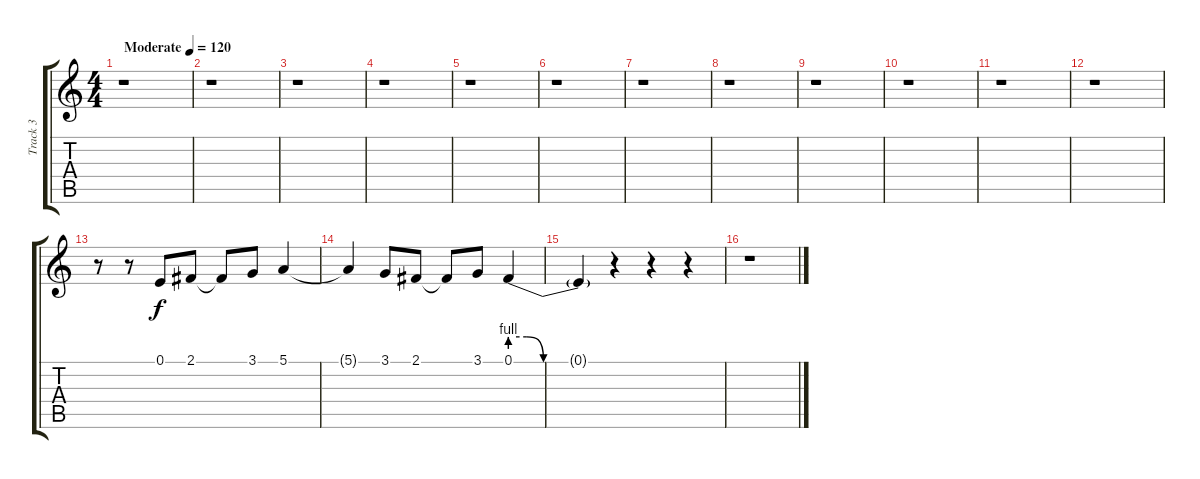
\track ("Track 3" "Track 3") {instrument flute}
\staff {score tabs}
\tuning (E4 B3 G3 D3 A2 E2) {hide}
\ts (4 4)
\tempo (120 "Moderate")
\clef g2
\ks c
r.1{dy f instrument flute} |
r.1 |
r.1 |
r.1 |
r.1 |
r.1 |
r.1 |
r.1 |
r.1 |
r.1 |
r.1 |
r.1 |
r.8 r.8 0.1.8 2.1.8 2.1{t}.8 3.1.8 5.1.4 |
5.1{t}.4 3.1.8 2.1.8 2.1{t}.8 3.1.8 0.1{be (custom 0 4 10 4 20 0 60 0)}.4 |
0.1{t}.4 r.4 r.4 r.4 |
r.1
